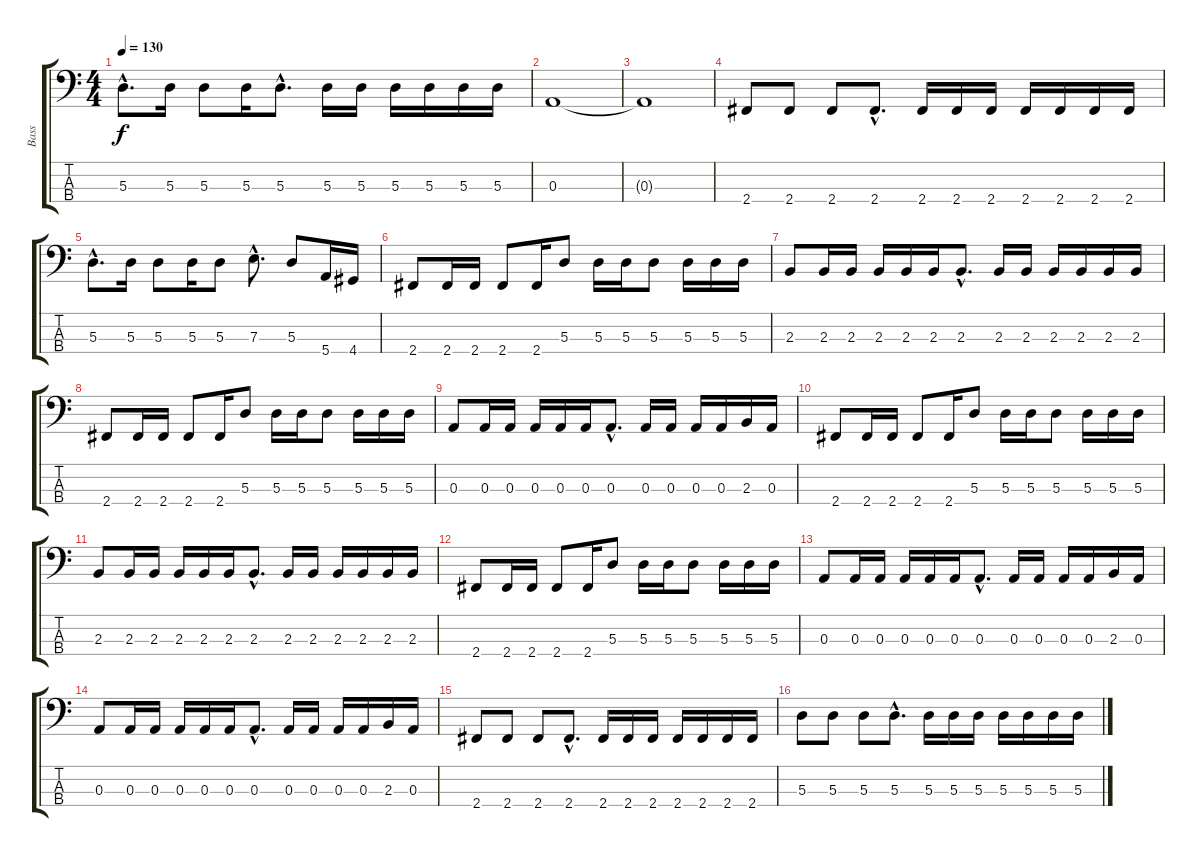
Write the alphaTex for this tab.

\track ("Bass" "Bass") {instrument electricbassfinger}
\staff {score tabs}
\tuning (G2 D2 A1 E1) {hide}
\ts (4 4)
\tempo 130
\clef f4
\ks c
5.3{hac}.8{d dy f} 5.3.16 5.3.8 5.3.16 5.3{hac}.8{d} 5.3.16 5.3.16 5.3.16 5.3.16 5.3.16 5.3.16 |
0.3.1 |
0.3{t}.1 |
2.4.8 2.4.8 2.4.8 2.4{hac}.8{d} 2.4.16 2.4.16 2.4.16 2.4.16 2.4.16 2.4.16 2.4.16 |
5.3{hac}.8{d} 5.3.16 5.3.8 5.3.16 5.3.8 7.3{hac}.8{d} 5.3.8 5.4.16 4.4.16 |
2.4.8 2.4.16 2.4.16 2.4.8 2.4.16 5.3.8 5.3.16 5.3.16 5.3.8 5.3.16 5.3.16 5.3.16 |
2.3.8 2.3.16 2.3.16 2.3.16 2.3.16 2.3.16 2.3{hac}.8{d} 2.3.16 2.3.16 2.3.16 2.3.16 2.3.16 2.3.16 |
2.4.8 2.4.16 2.4.16 2.4.8 2.4.16 5.3.8 5.3.16 5.3.16 5.3.8 5.3.16 5.3.16 5.3.16 |
0.3.8 0.3.16 0.3.16 0.3.16 0.3.16 0.3.16 0.3{hac}.8{d} 0.3.16 0.3.16 0.3.16 0.3.16 2.3.16 0.3.16 |
2.4.8 2.4.16 2.4.16 2.4.8 2.4.16 5.3.8 5.3.16 5.3.16 5.3.8 5.3.16 5.3.16 5.3.16 |
2.3.8 2.3.16 2.3.16 2.3.16 2.3.16 2.3.16 2.3{hac}.8{d} 2.3.16 2.3.16 2.3.16 2.3.16 2.3.16 2.3.16 |
2.4.8 2.4.16 2.4.16 2.4.8 2.4.16 5.3.8 5.3.16 5.3.16 5.3.8 5.3.16 5.3.16 5.3.16 |
0.3.8 0.3.16 0.3.16 0.3.16 0.3.16 0.3.16 0.3{hac}.8{d} 0.3.16 0.3.16 0.3.16 0.3.16 2.3.16 0.3.16 |
0.3.8 0.3.16 0.3.16 0.3.16 0.3.16 0.3.16 0.3{hac}.8{d} 0.3.16 0.3.16 0.3.16 0.3.16 2.3.16 0.3.16 |
2.4.8 2.4.8 2.4.8 2.4{hac}.8{d} 2.4.16 2.4.16 2.4.16 2.4.16 2.4.16 2.4.16 2.4.16 |
5.3.8 5.3.8 5.3.8 5.3{hac}.8{d} 5.3.16 5.3.16 5.3.16 5.3.16 5.3.16 5.3.16 5.3.16
